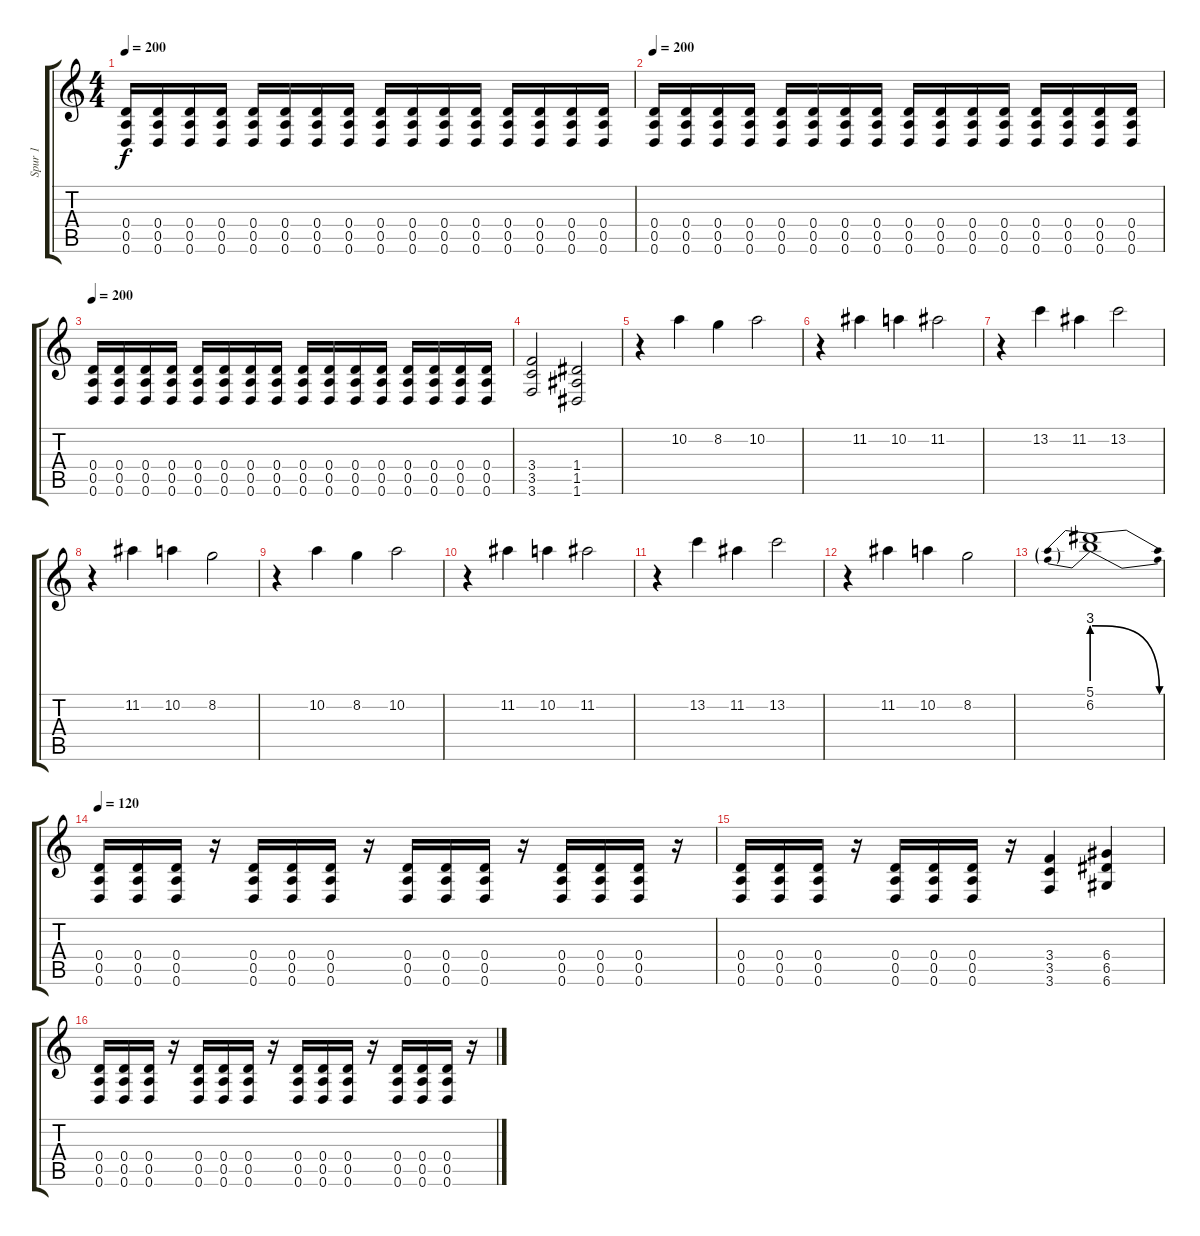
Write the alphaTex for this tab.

\track ("Spur 1" "Spur 1") {instrument distortionguitar}
\staff {score tabs}
\tuning (E4 B3 G3 D3 A2 D2) {hide}
\ts (4 4)
\tempo 200
\clef g2
\ks c
(0.4 0.5 0.6).16{dy f} (0.4 0.5 0.6).16 (0.4 0.5 0.6).16 (0.4 0.5 0.6).16 (0.4 0.5 0.6).16 (0.4 0.5 0.6).16 (0.4 0.5 0.6).16 (0.4 0.5 0.6).16 (0.4 0.5 0.6).16 (0.4 0.5 0.6).16 (0.4 0.5 0.6).16 (0.4 0.5 0.6).16 (0.4 0.5 0.6).16 (0.4 0.5 0.6).16 (0.4 0.5 0.6).16 (0.4 0.5 0.6).16 |
\tempo 200
(0.4 0.5 0.6).16 (0.4 0.5 0.6).16 (0.4 0.5 0.6).16 (0.4 0.5 0.6).16 (0.4 0.5 0.6).16 (0.4 0.5 0.6).16 (0.4 0.5 0.6).16 (0.4 0.5 0.6).16 (0.4 0.5 0.6).16 (0.4 0.5 0.6).16 (0.4 0.5 0.6).16 (0.4 0.5 0.6).16 (0.4 0.5 0.6).16 (0.4 0.5 0.6).16 (0.4 0.5 0.6).16 (0.4 0.5 0.6).16 |
\tempo 200
(0.4 0.5 0.6).16 (0.4 0.5 0.6).16 (0.4 0.5 0.6).16 (0.4 0.5 0.6).16 (0.4 0.5 0.6).16 (0.4 0.5 0.6).16 (0.4 0.5 0.6).16 (0.4 0.5 0.6).16 (0.4 0.5 0.6).16 (0.4 0.5 0.6).16 (0.4 0.5 0.6).16 (0.4 0.5 0.6).16 (0.4 0.5 0.6).16 (0.4 0.5 0.6).16 (0.4 0.5 0.6).16 (0.4 0.5 0.6).16 |
(3.4 3.5 3.6).2 (1.4 1.5 1.6).2 |
r.4 10.2.4 8.2.4 10.2.2 |
r.4 11.2.4 10.2.4 11.2.2 |
r.4 13.2.4 11.2.4 13.2.2 |
r.4 11.2.4 10.2.4 8.2.2 |
r.4 10.2.4 8.2.4 10.2.2 |
r.4 11.2.4 10.2.4 11.2.2 |
r.4 13.2.4 11.2.4 13.2.2 |
r.4 11.2.4 10.2.4 8.2.2 |
(5.1{be (prebendrelease 0 12 60 0)} 6.2{be (prebendrelease 0 12 60 0)}).1 |
\tempo 120
(0.4 0.5 0.6).16 (0.4 0.5 0.6).16 (0.4 0.5 0.6).16 r.16 (0.4 0.5 0.6).16 (0.4 0.5 0.6).16 (0.4 0.5 0.6).16 r.16 (0.4 0.5 0.6).16 (0.4 0.5 0.6).16 (0.4 0.5 0.6).16 r.16 (0.4 0.5 0.6).16 (0.4 0.5 0.6).16 (0.4 0.5 0.6).16 r.16 |
(0.4 0.5 0.6).16 (0.4 0.5 0.6).16 (0.4 0.5 0.6).16 r.16 (0.4 0.5 0.6).16 (0.4 0.5 0.6).16 (0.4 0.5 0.6).16 r.16 (3.4 3.5 3.6).4 (6.4 6.5 6.6).4 |
(0.4 0.5 0.6).16 (0.4 0.5 0.6).16 (0.4 0.5 0.6).16 r.16 (0.4 0.5 0.6).16 (0.4 0.5 0.6).16 (0.4 0.5 0.6).16 r.16 (0.4 0.5 0.6).16 (0.4 0.5 0.6).16 (0.4 0.5 0.6).16 r.16 (0.4 0.5 0.6).16 (0.4 0.5 0.6).16 (0.4 0.5 0.6).16 r.16
